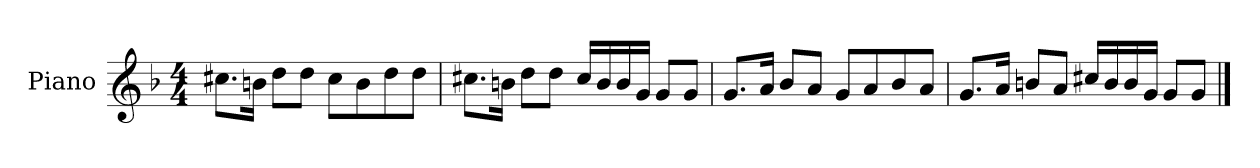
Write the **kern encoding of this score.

**kern
*part1
*staff1
*I"Piano
*I'P-no
*clefG2
*k[b-]
*M4/4
*MM90
=1
8.cc#X\L
16bn\Jk
8dd\L
8dd\J
8cc#\L
8b\
8dd\
8dd\J
=2
8.cc#X\L
16bn\Jk
8dd\L
8dd\J
16cc#/LL
16b/
16b/
16g/JJ
8g/L
8g/J
=3
8.g/L
16a/Jk
8b-/L
8a/J
8g/L
8a/
8b-/
8a/J
!!LO:LB:g=z
=4
8.g/L
16a/Jk
8bn/L
8a/J
16cc#X/LL
16b/
16b/
16g/JJ
8g/L
8g/J
==
*-
